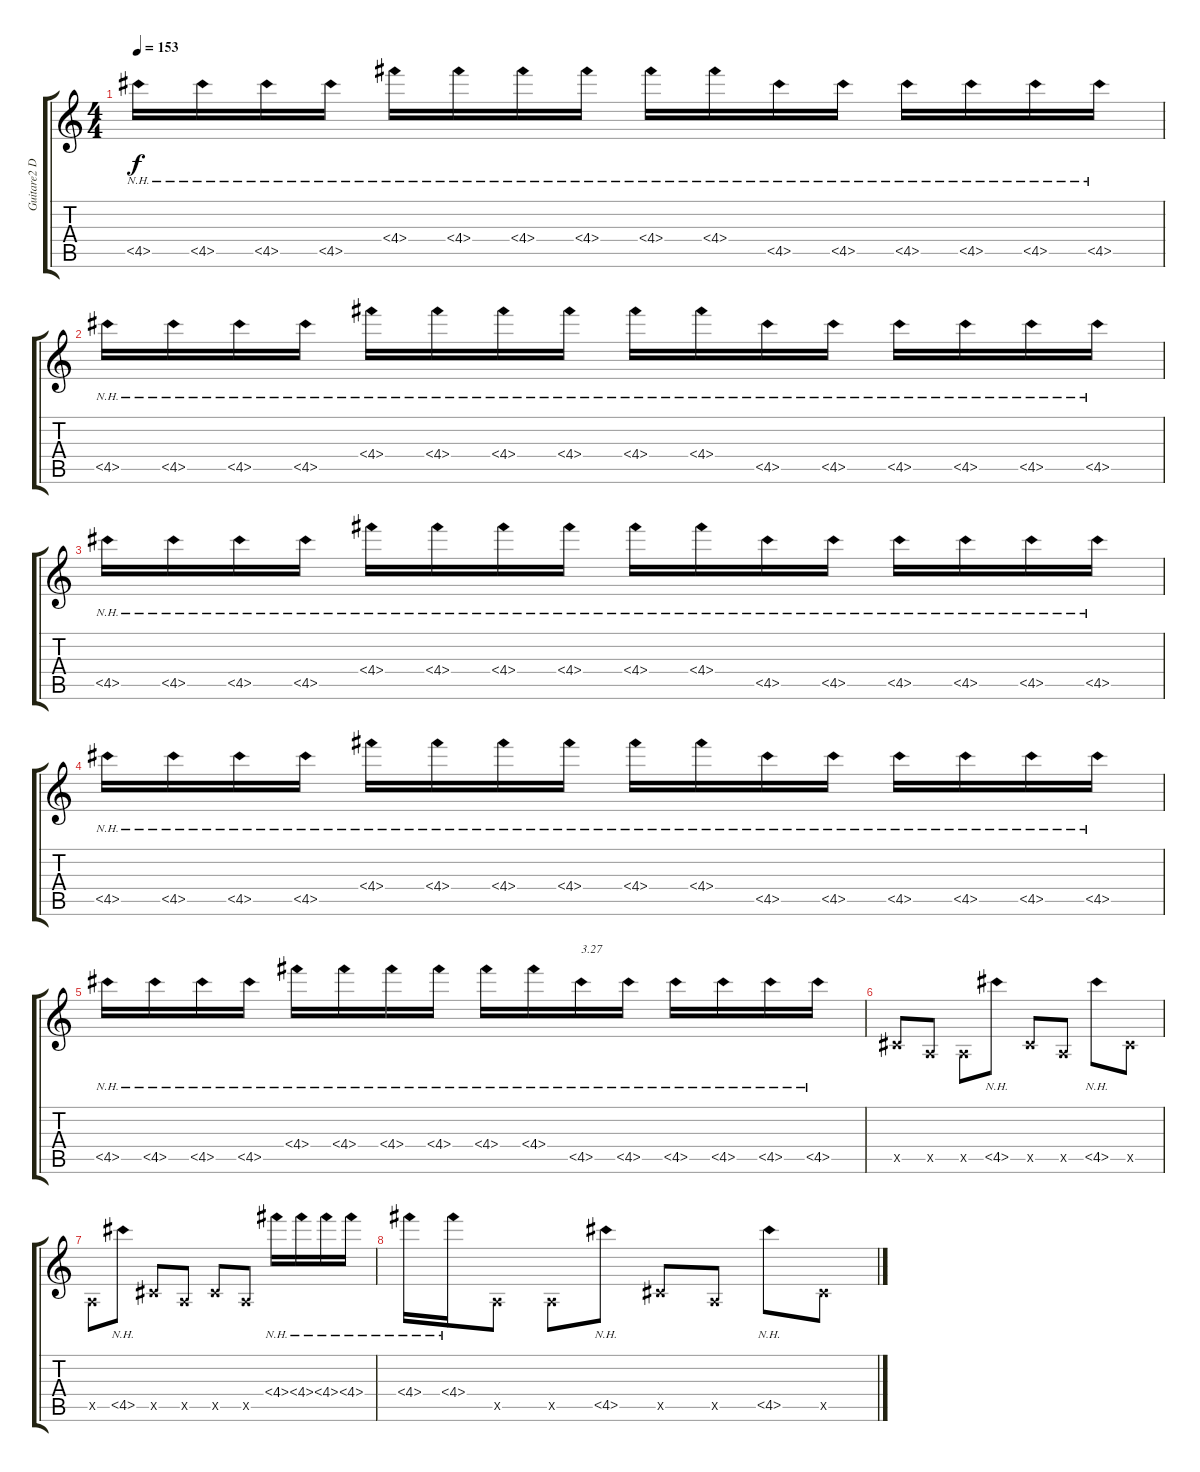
\track ("Guitare2 Dr-D" "Guitare2 D") {instrument distortionguitar}
\staff {score tabs}
\tuning (E4 B3 G3 D3 A2 D2) {hide}
\ts (4 4)
\tempo 153
\clef g2
\ks c
4.5{nh}.16{dy f} 4.5{nh}.16 4.5{nh}.16 4.5{nh}.16 4.4{nh}.16 4.4{nh}.16 4.4{nh}.16 4.4{nh}.16 4.4{nh}.16 4.4{nh}.16 4.5{nh}.16 4.5{nh}.16 4.5{nh}.16 4.5{nh}.16 4.5{nh}.16 4.5{nh}.16 |
4.5{nh}.16 4.5{nh}.16 4.5{nh}.16 4.5{nh}.16 4.4{nh}.16 4.4{nh}.16 4.4{nh}.16 4.4{nh}.16 4.4{nh}.16 4.4{nh}.16 4.5{nh}.16 4.5{nh}.16 4.5{nh}.16 4.5{nh}.16 4.5{nh}.16 4.5{nh}.16 |
4.5{nh}.16 4.5{nh}.16 4.5{nh}.16 4.5{nh}.16 4.4{nh}.16 4.4{nh}.16 4.4{nh}.16 4.4{nh}.16 4.4{nh}.16 4.4{nh}.16 4.5{nh}.16 4.5{nh}.16 4.5{nh}.16 4.5{nh}.16 4.5{nh}.16 4.5{nh}.16 |
4.5{nh}.16 4.5{nh}.16 4.5{nh}.16 4.5{nh}.16 4.4{nh}.16 4.4{nh}.16 4.4{nh}.16 4.4{nh}.16 4.4{nh}.16 4.4{nh}.16 4.5{nh}.16 4.5{nh}.16 4.5{nh}.16 4.5{nh}.16 4.5{nh}.16 4.5{nh}.16 |
4.5{nh}.16 4.5{nh}.16 4.5{nh}.16 4.5{nh}.16 4.4{nh}.16 4.4{nh}.16 4.4{nh}.16 4.4{nh}.16 4.4{nh}.16 4.4{nh}.16 4.5{nh}.16{txt "3.27"} 4.5{nh}.16 4.5{nh}.16 4.5{nh}.16 4.5{nh}.16 4.5{nh}.16 |
4.5{x}.8 0.5{x}.8 0.5{x}.8 4.5{nh}.8 4.5{x}.8 0.5{x}.8 4.5{nh}.8 4.5{x}.8 |
0.5{x}.8 4.5{nh}.8 4.5{x}.8 0.5{x}.8 4.5{x}.8 0.5{x}.8 4.4{nh}.16 4.4{nh}.16 4.4{nh}.16 4.4{nh}.16 |
4.4{nh}.16 4.4{nh}.16 0.5{x}.8 0.5{x}.8 4.5{nh}.8 4.5{x}.8 0.5{x}.8 4.5{nh}.8 4.5{x}.8
